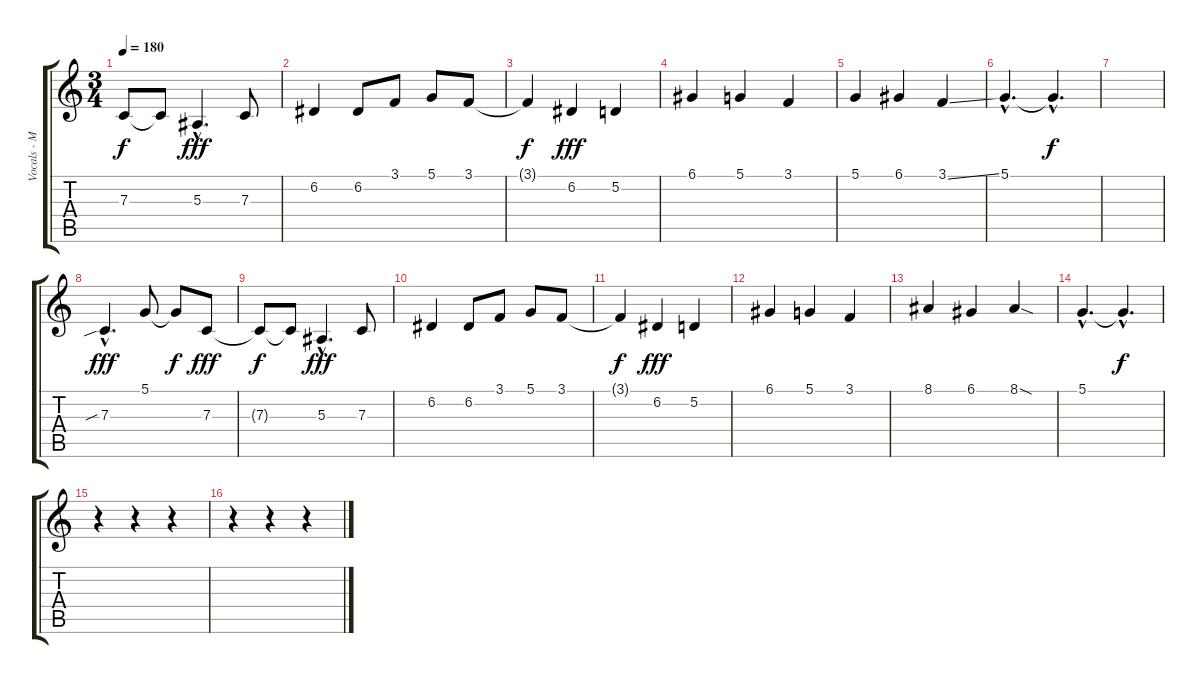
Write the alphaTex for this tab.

\track ("Vocals - Mario" "Vocals - M") {instrument lead2sawtooth}
\staff {score tabs}
\tuning (D4 A3 F3 C3 G2 C2) {hide}
\ts (3 4)
\tempo 180
\clef g2
\ks c
7.3{t}.8{dy f} 7.3{t}.8 5.3{hac}.4{d dy fff} 7.3.8 |
6.2.4 6.2.8 3.1.8 5.1.8 3.1.8 |
3.1{t}.4{dy f} 6.2.4{dy fff} 5.2.4 |
6.1.4 5.1.4 3.1.4 |
5.1.4 6.1.4 3.1{ss}.4 |
5.1{hac}.4{d} 5.1{hac t}.4{d dy f} |
|
7.3{sib hac}.4{d dy fff} 5.1.8 5.1{t}.8{dy f} 7.3.8{dy fff} |
7.3{t}.8{dy f} 7.3{t}.8 5.3{hac}.4{d dy fff} 7.3.8 |
6.2.4 6.2.8 3.1.8 5.1.8 3.1.8 |
3.1{t}.4{dy f} 6.2.4{dy fff} 5.2.4 |
6.1.4 5.1.4 3.1.4 |
8.1.4 6.1.4 8.1{sod}.4 |
5.1{hac}.4{d} 5.1{hac t}.4{d dy f} |
r.4 r.4 r.4 |
r.4 r.4 r.4
